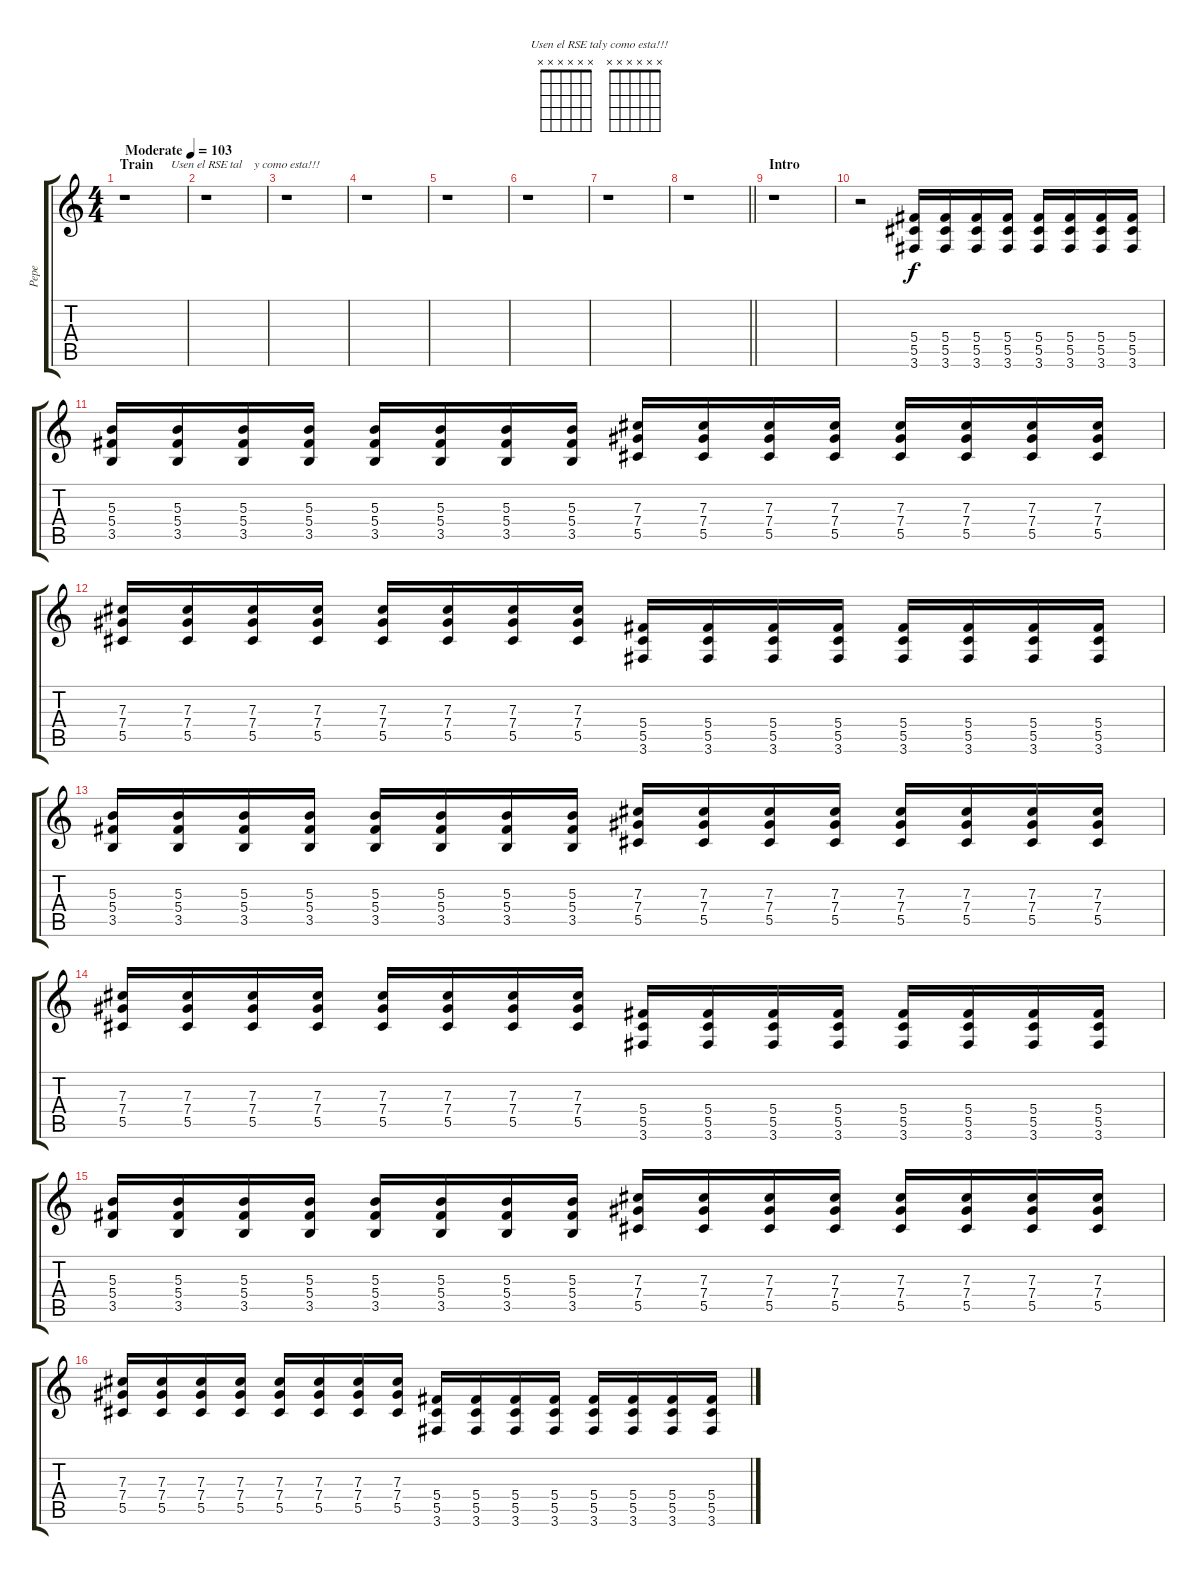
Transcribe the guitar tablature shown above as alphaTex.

\track ("Pepe" "Pepe") {instrument overdrivenguitar}
\staff {score tabs}
\tuning (Eb4 Bb3 Gb3 Db3 Ab2 Eb2) {hide}
\chord ("Usen el RSE tal" x x x x x x)
\chord ("y como esta!!!" x x x x x x)
\ts (4 4)
\section ("" "Train")
\tempo (103 "Moderate")
\clef g2
\ks c
r.1{dy f instrument overdrivenguitar} |
r.1{ch "Usen el RSE tal"} |
r.1{ch "y como esta!!!"} |
r.1 |
r.1 |
r.1 |
r.1 |
\barLineRight lightlight
r.1 |
\section ("" "Intro")
r.1 |
r.2 (5.4 5.5 3.6).16 (5.4 5.5 3.6).16 (5.4 5.5 3.6).16 (5.4 5.5 3.6).16 (5.4 5.5 3.6).16 (5.4 5.5 3.6).16 (5.4 5.5 3.6).16 (5.4 5.5 3.6).16 |
(5.3 5.4 3.5).16 (5.3 5.4 3.5).16 (5.3 5.4 3.5).16 (5.3 5.4 3.5).16 (5.3 5.4 3.5).16 (5.3 5.4 3.5).16 (5.3 5.4 3.5).16 (5.3 5.4 3.5).16 (7.3 7.4 5.5).16 (7.3 7.4 5.5).16 (7.3 7.4 5.5).16 (7.3 7.4 5.5).16 (7.3 7.4 5.5).16 (7.3 7.4 5.5).16 (7.3 7.4 5.5).16 (7.3 7.4 5.5).16 |
(7.3 7.4 5.5).16 (7.3 7.4 5.5).16 (7.3 7.4 5.5).16 (7.3 7.4 5.5).16 (7.3 7.4 5.5).16 (7.3 7.4 5.5).16 (7.3 7.4 5.5).16 (7.3 7.4 5.5).16 (5.4 5.5 3.6).16 (5.4 5.5 3.6).16 (5.4 5.5 3.6).16 (5.4 5.5 3.6).16 (5.4 5.5 3.6).16 (5.4 5.5 3.6).16 (5.4 5.5 3.6).16 (5.4 5.5 3.6).16 |
(5.3 5.4 3.5).16 (5.3 5.4 3.5).16 (5.3 5.4 3.5).16 (5.3 5.4 3.5).16 (5.3 5.4 3.5).16 (5.3 5.4 3.5).16 (5.3 5.4 3.5).16 (5.3 5.4 3.5).16 (7.3 7.4 5.5).16 (7.3 7.4 5.5).16 (7.3 7.4 5.5).16 (7.3 7.4 5.5).16 (7.3 7.4 5.5).16 (7.3 7.4 5.5).16 (7.3 7.4 5.5).16 (7.3 7.4 5.5).16 |
(7.3 7.4 5.5).16 (7.3 7.4 5.5).16 (7.3 7.4 5.5).16 (7.3 7.4 5.5).16 (7.3 7.4 5.5).16 (7.3 7.4 5.5).16 (7.3 7.4 5.5).16 (7.3 7.4 5.5).16 (5.4 5.5 3.6).16 (5.4 5.5 3.6).16 (5.4 5.5 3.6).16 (5.4 5.5 3.6).16 (5.4 5.5 3.6).16 (5.4 5.5 3.6).16 (5.4 5.5 3.6).16 (5.4 5.5 3.6).16 |
(5.3 5.4 3.5).16 (5.3 5.4 3.5).16 (5.3 5.4 3.5).16 (5.3 5.4 3.5).16 (5.3 5.4 3.5).16 (5.3 5.4 3.5).16 (5.3 5.4 3.5).16 (5.3 5.4 3.5).16 (7.3 7.4 5.5).16 (7.3 7.4 5.5).16 (7.3 7.4 5.5).16 (7.3 7.4 5.5).16 (7.3 7.4 5.5).16 (7.3 7.4 5.5).16 (7.3 7.4 5.5).16 (7.3 7.4 5.5).16 |
(7.3 7.4 5.5).16 (7.3 7.4 5.5).16 (7.3 7.4 5.5).16 (7.3 7.4 5.5).16 (7.3 7.4 5.5).16 (7.3 7.4 5.5).16 (7.3 7.4 5.5).16 (7.3 7.4 5.5).16 (5.4 5.5 3.6).16 (5.4 5.5 3.6).16 (5.4 5.5 3.6).16 (5.4 5.5 3.6).16 (5.4 5.5 3.6).16 (5.4 5.5 3.6).16 (5.4 5.5 3.6).16 (5.4 5.5 3.6).16
